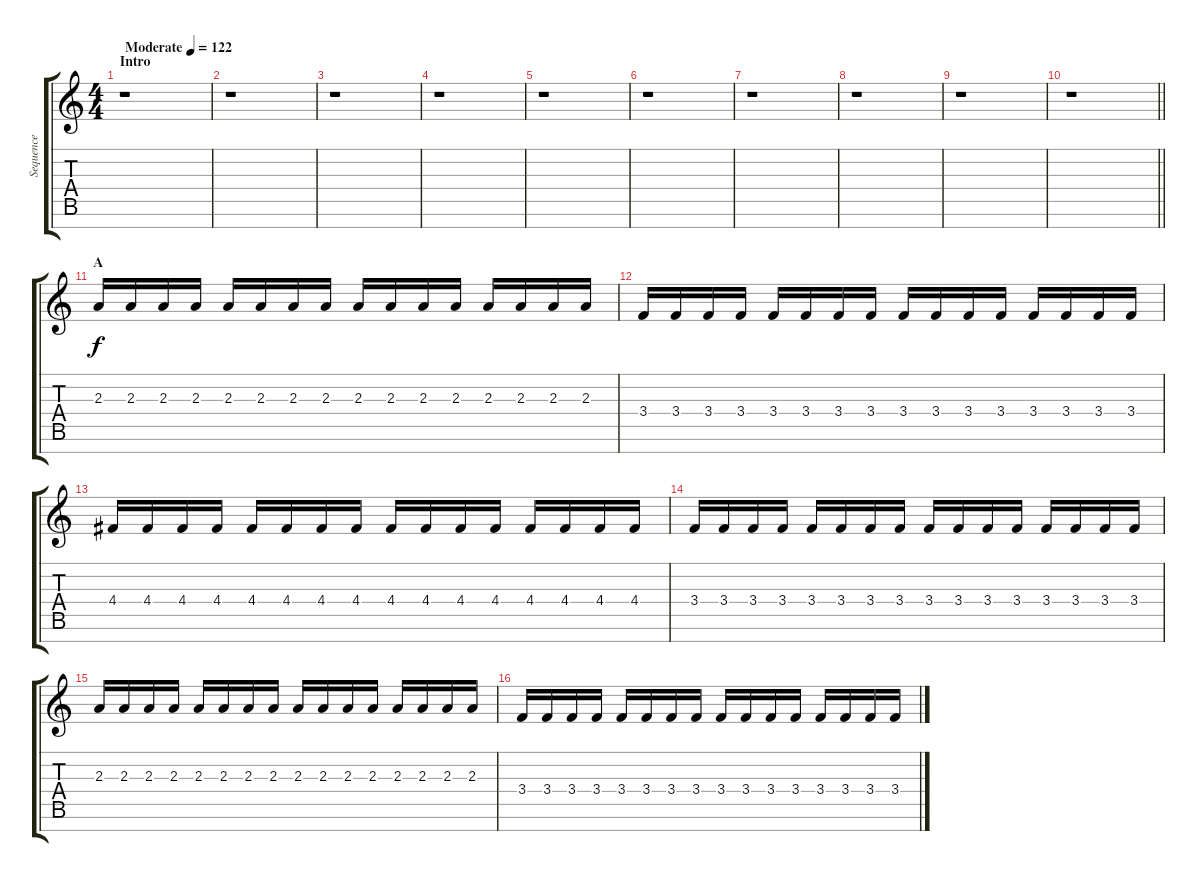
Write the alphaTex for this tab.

\track ("Sequence" "Sequence") {instrument lead2sawtooth}
\staff {score tabs}
\tuning (E5 B4 G4 D4 A3 E3 B2) {hide}
\ts (4 4)
\section ("" "Intro")
\tempo (122 "Moderate")
\clef g2
\ks c
r.1{dy f instrument lead2sawtooth} |
r.1 |
r.1 |
r.1 |
r.1 |
r.1 |
r.1 |
r.1 |
r.1 |
\barLineRight lightlight
r.1 |
\section ("" "A")
2.3.16 2.3.16 2.3.16 2.3.16 2.3.16 2.3.16 2.3.16 2.3.16 2.3.16 2.3.16 2.3.16 2.3.16 2.3.16 2.3.16 2.3.16 2.3.16 |
3.4.16 3.4.16 3.4.16 3.4.16 3.4.16 3.4.16 3.4.16 3.4.16 3.4.16 3.4.16 3.4.16 3.4.16 3.4.16 3.4.16 3.4.16 3.4.16 |
4.4.16 4.4.16 4.4.16 4.4.16 4.4.16 4.4.16 4.4.16 4.4.16 4.4.16 4.4.16 4.4.16 4.4.16 4.4.16 4.4.16 4.4.16 4.4.16 |
3.4.16 3.4.16 3.4.16 3.4.16 3.4.16 3.4.16 3.4.16 3.4.16 3.4.16 3.4.16 3.4.16 3.4.16 3.4.16 3.4.16 3.4.16 3.4.16 |
2.3.16 2.3.16 2.3.16 2.3.16 2.3.16 2.3.16 2.3.16 2.3.16 2.3.16 2.3.16 2.3.16 2.3.16 2.3.16 2.3.16 2.3.16 2.3.16 |
3.4.16 3.4.16 3.4.16 3.4.16 3.4.16 3.4.16 3.4.16 3.4.16 3.4.16 3.4.16 3.4.16 3.4.16 3.4.16 3.4.16 3.4.16 3.4.16
